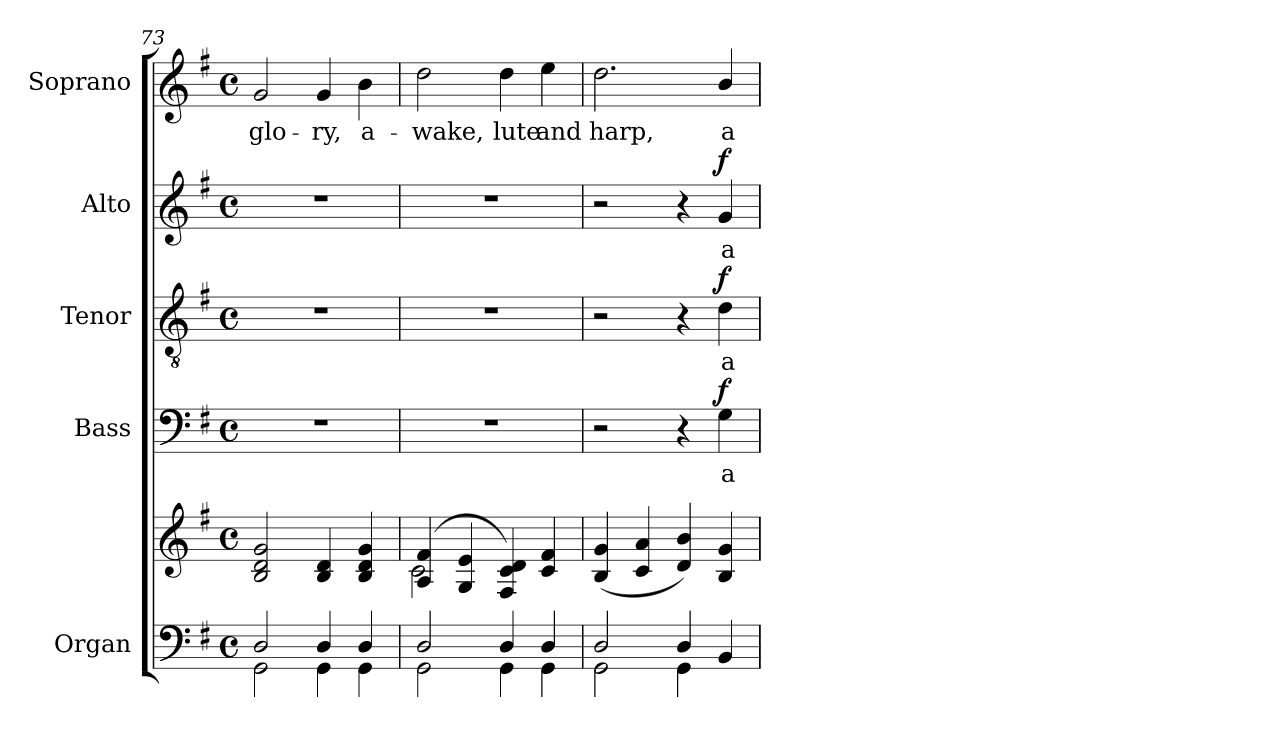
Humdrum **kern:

**kern	**kern	**kern	**text	**dynam	**kern	**text	**dynam	**kern	**text	**dynam	**kern	**text
*part5	*part5	*part4	*part4	*part4	*part3	*part3	*part3	*part2	*part2	*part2	*part1	*part1
*staff6	*staff5	*staff4	*staff4	*staff4	*staff3	*staff3	*staff3	*staff2	*staff2	*staff2	*staff1	*staff1
*I"Organ	*	*I"Bass	*	*	*I"Tenor	*	*	*I"Alto	*	*	*I"Soprano	*
*	*	*I'B	*	*	*I'T	*	*	*I'A	*	*	*I'S	*
*clefF4	*clefG2	*clefF4	*	*	*clefGv2	*	*	*clefG2	*	*	*clefG2	*
*k[f#]	*k[f#]	*k[f#]	*	*	*k[f#]	*	*	*k[f#]	*	*	*k[f#]	*
*G:	*G:	*G:	*	*	*G:	*	*	*G:	*	*	*G:	*
*M4/4	*M4/4	*M4/4	*	*	*M4/4	*	*	*M4/4	*	*	*M4/4	*
*met(c)	*met(c)	*met(c)	*	*	*met(c)	*	*	*met(c)	*	*	*met(c)	*
=73	=73	=73	=73	=73	=73	=73	=73	=73	=73	=73	=73	=73
*^	*^	*	*	*	*	*	*	*	*	*	*	*
!	!	!	!	!	!	!	!	!	!	!	!	!	!	!LO:LY:b
2D/	2GG\	2B/ 2d/ 2g/	1ryy	1r	.	.	1r	.	.	1r	.	.	2g	glo-
!	!	!	!	!	!	!	!	!	!	!	!	!	!	!LO:LY:b
4D/	4GG\	4B/ 4d/	.	.	.	.	.	.	.	.	.	.	4g	-ry,
!	!	!	!	!	!	!	!	!	!	!	!	!	!	!LO:LY:b
4D/	4GG\	4B/ 4d/ 4g/	.	.	.	.	.	.	.	.	.	.	4b	a-
=74	=74	=74	=74	=74	=74	=74	=74	=74	=74	=74	=74	=74	=74	=74
!	!	!	!	!	!	!	!	!	!	!	!	!	!	!LO:LY:b
2D/	2GG\	(>4A/ 4f#/	2c\	1r	.	.	1r	.	.	1r	.	.	2dd	-wake,
.	.	4G/ 4e/	.	.	.	.	.	.	.	.	.	.	.	.
!	!	!	!	!	!	!	!	!	!	!	!	!	!	!LO:LY:b
4D/	4GG\	4F#/ 4c/ 4d/)	2ryy	.	.	.	.	.	.	.	.	.	4dd	lute
!	!	!	!	!	!	!	!	!	!	!	!	!	!	!LO:LY:b
4D/	4GG\	4c/ 4f#/	.	.	.	.	.	.	.	.	.	.	4ee	and
*	*	*v	*v	*	*	*	*	*	*	*	*	*	*	*
=75	=75	=75	=75	=75	=75	=75	=75	=75	=75	=75	=75	=75	=75
!	!	!	!	!	!	!	!	!	!	!	!	!	!LO:LY:b
2D/	2GG\	(>4B/ 4g/	2r	.	.	2r	.	.	2r	.	.	2.dd	harp,
.	.	4c/ 4a/	.	.	.	.	.	.	.	.	.	.	.
4D/	4GG\	4d/ 4b/)	4r	.	.	4r	.	.	4r	.	.	.	.
!	!	!	!	!LO:LY:b	!LO:DY:b	!	!LO:LY:b	!LO:DY:b	!	!LO:LY:b	!LO:DY:b	!	!LO:LY:b
4BB/	4ryy	4B/ 4g/	4G	a-	f	4d	a-	f	4g	a-	f	4b/	a-
*v	*v	*	*	*	*	*	*	*	*	*	*	*	*
=	=	=	=	=	=	=	=	=	=	=	=	=
*-	*-	*-	*-	*-	*-	*-	*-	*-	*-	*-	*-	*-
